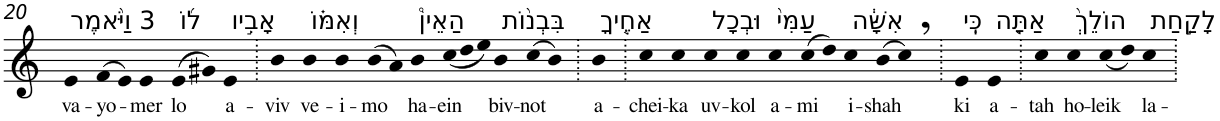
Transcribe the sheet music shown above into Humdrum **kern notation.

**kern	**text
*part1	*part1
*staff1	*staff1
*I"Piano	*
*I'Pno	*
!!LO:PB:g=z
*clefG2	*
*k[]	*
=20	=20
!LO:TX:a:t=3 וַיֹּ֨אמֶר	!
!	!LO:LY:b
4e	va-
!	!LO:LY:b
(>8f	-yo-
8e)	.
!	!LO:LY:b
4e	-mer
!LO:TX:a:t=ל֜וֹ	!
!	!LO:LY:b
(>8e	lo
8g#X)	.
!LO:TX:a:t=אָבִ֣יו	!
!	!LO:LY:b
4e	a-
=21.	=21.
!	!LO:LY:b
4b	-viv
!LO:TX:a:t=וְאִמּ֗וֹ	!
!	!LO:LY:b
4b	ve-
!	!LO:LY:b
4b	-i-
!	!LO:LY:b
(>8b	-mo
8a)	.
!LO:TX:a:t=הַאֵין֩	!
!	!LO:LY:b
4b	ha-
*Xtuplet	*
!	!LO:LY:b
(<12cc	-ein
12dd	.
12ee)	.
!LO:TX:a:t=בִּבְנ֨וֹת	!
!	!LO:LY:b
4b	biv-
!	!LO:LY:b
(>8cc	-not
8b)	.
=22.	=22.
!LO:TX:a:t=אַחֶ֤יךָ	!
!	!LO:LY:b
4b	a-
=23.	=23.
!	!LO:LY:b
4cc	-chei-
!	!LO:LY:b
4cc	-ka
!LO:TX:a:t=וּבְכָל	!
!	!LO:LY:b
4cc	uv-
!	!LO:LY:b
4cc	-kol
!LO:TX:a:t=עַמִּי֙	!
!	!LO:LY:b
4cc	a-
!	!LO:LY:b
(>8cc	-mi
8dd)	.
!LO:TX:a:t=אִשָּׁ֔ה	!
!	!LO:LY:b
4cc	i-
!	!LO:LY:b
(>8b	-shah
8cc,)	.
=24.	=24.
!LO:TX:a:t=כִּֽי	!
!	!LO:LY:b
4e	ki
!LO:TX:a:t=אַתָּ֤ה	!
!	!LO:LY:b
4e	a-
=25.	=25.
!	!LO:LY:b
4cc	-tah
!LO:TX:a:t=הוֹלֵךְ֙	!
!	!LO:LY:b
4cc	ho-
!	!LO:LY:b
(<8cc	-leik
8dd)	.
!LO:TX:a:t=לָקַ֣חַת	!
!	!LO:LY:b
4cc	la-
=.	=.
*-	*-
